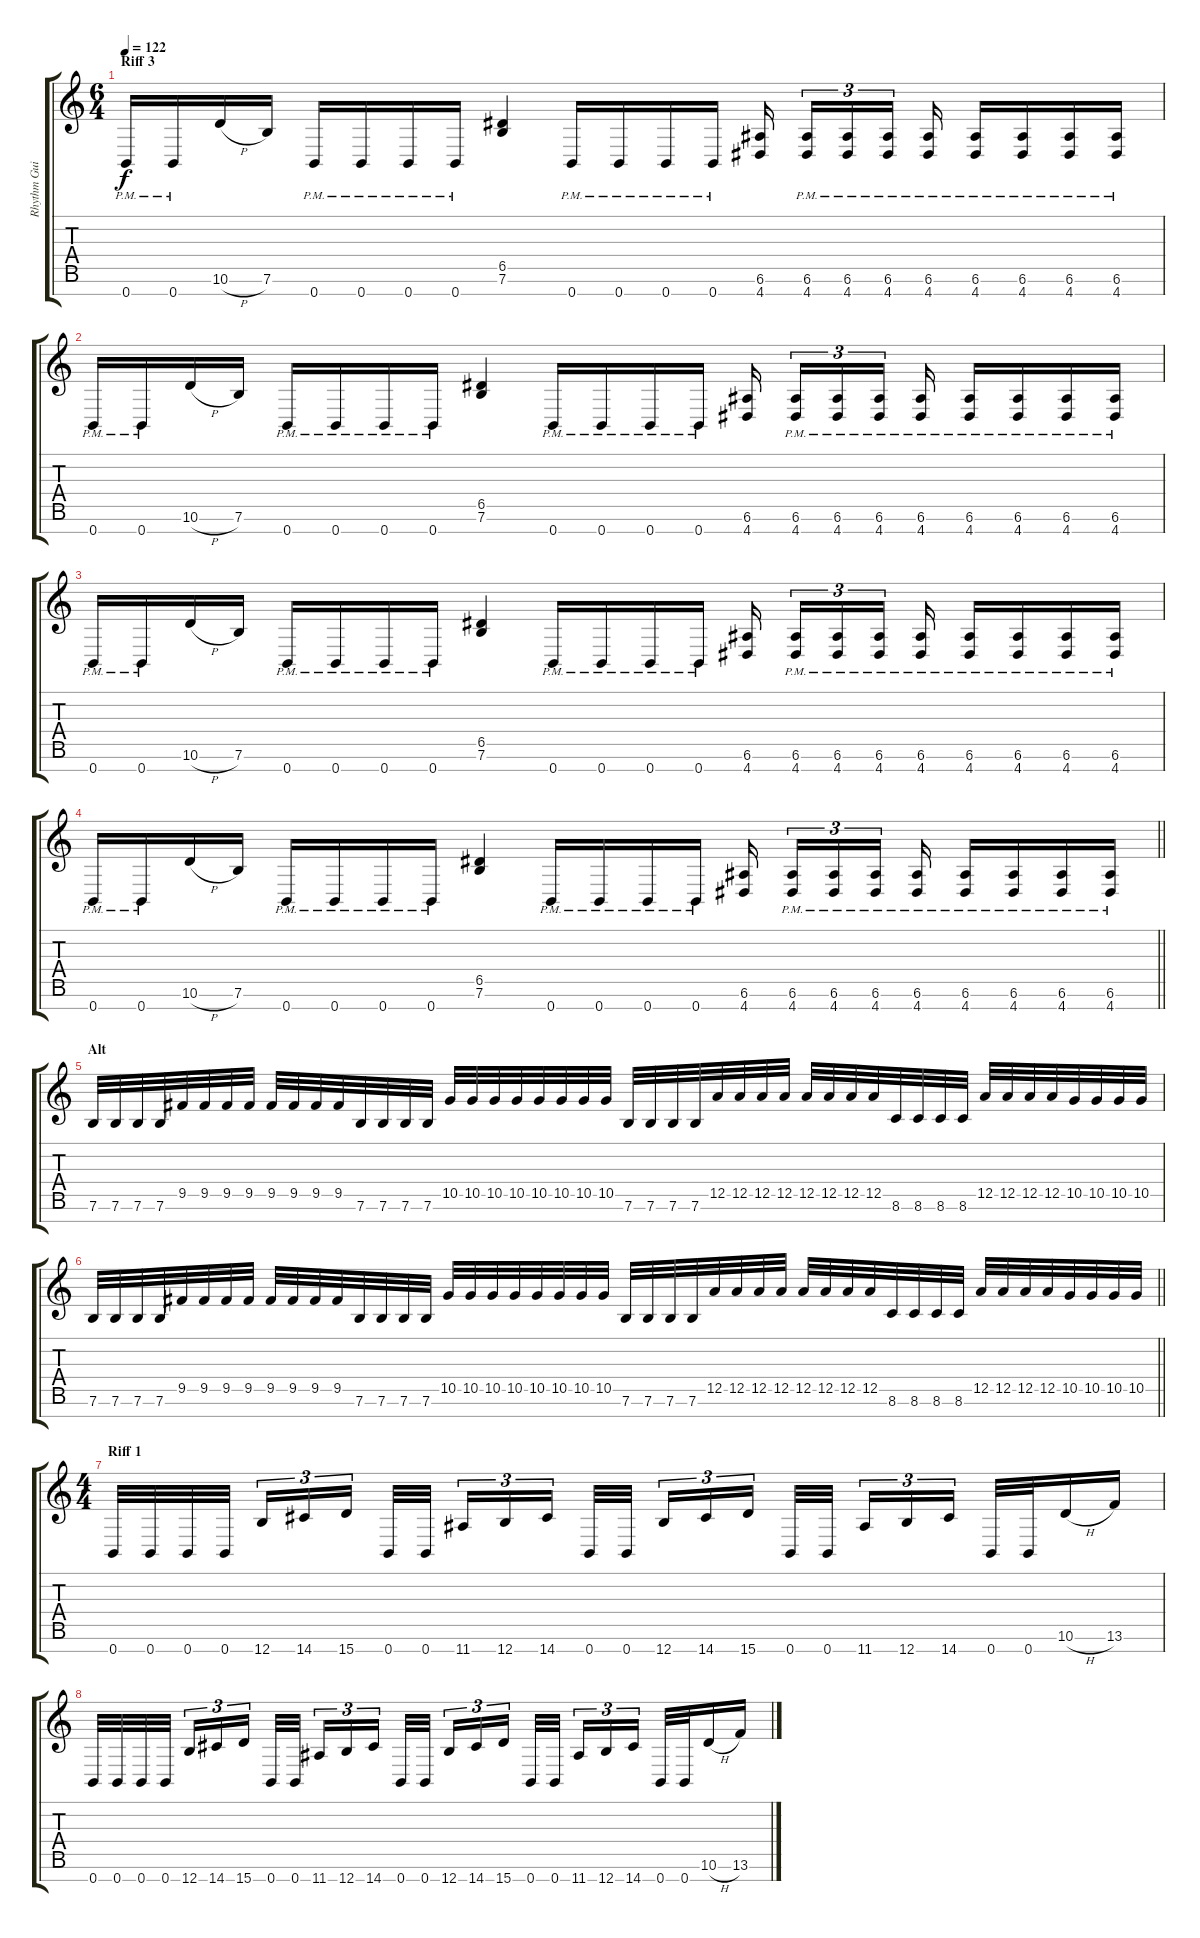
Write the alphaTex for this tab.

\track ("Rhythm Guitar 1" "Rhythm Gui") {instrument distortionguitar}
\staff {score tabs}
\tuning (E4 B3 G3 D3 A2 E2 B1) {hide}
\ts (6 4)
\section ("" "Riff 3")
\tempo 122
\clef g2
\ks c
0.7{pm}.16{dy f} 0.7{pm}.16 10.6{h}.16 7.6.16 0.7{pm}.16 0.7{pm}.16 0.7{pm}.16 0.7{pm}.16 (6.5 7.6).4 0.7{pm}.16 0.7{pm}.16 0.7{pm}.16 0.7{pm}.16 (6.6 4.7).16{beam splitsecondary} (6.6{pm} 4.7{pm}).16{tu (3 2)} (6.6{pm} 4.7{pm}).16{tu (3 2)} (6.6{pm} 4.7{pm}).16{tu (3 2) beam splitsecondary} (6.6{pm} 4.7{pm}).16 (6.6{pm} 4.7{pm}).16 (6.6{pm} 4.7{pm}).16 (6.6{pm} 4.7{pm}).16 (6.6{pm} 4.7{pm}).16 |
0.7{pm}.16 0.7{pm}.16 10.6{h}.16 7.6.16 0.7{pm}.16 0.7{pm}.16 0.7{pm}.16 0.7{pm}.16 (6.5 7.6).4 0.7{pm}.16 0.7{pm}.16 0.7{pm}.16 0.7{pm}.16 (6.6 4.7).16{beam splitsecondary} (6.6{pm} 4.7{pm}).16{tu (3 2)} (6.6{pm} 4.7{pm}).16{tu (3 2)} (6.6{pm} 4.7{pm}).16{tu (3 2) beam splitsecondary} (6.6{pm} 4.7{pm}).16 (6.6{pm} 4.7{pm}).16 (6.6{pm} 4.7{pm}).16 (6.6{pm} 4.7{pm}).16 (6.6{pm} 4.7{pm}).16 |
0.7{pm}.16 0.7{pm}.16 10.6{h}.16 7.6.16 0.7{pm}.16 0.7{pm}.16 0.7{pm}.16 0.7{pm}.16 (6.5 7.6).4 0.7{pm}.16 0.7{pm}.16 0.7{pm}.16 0.7{pm}.16 (6.6 4.7).16{beam splitsecondary} (6.6{pm} 4.7{pm}).16{tu (3 2)} (6.6{pm} 4.7{pm}).16{tu (3 2)} (6.6{pm} 4.7{pm}).16{tu (3 2) beam splitsecondary} (6.6{pm} 4.7{pm}).16 (6.6{pm} 4.7{pm}).16 (6.6{pm} 4.7{pm}).16 (6.6{pm} 4.7{pm}).16 (6.6{pm} 4.7{pm}).16 |
\barLineRight lightlight
0.7{pm}.16 0.7{pm}.16 10.6{h}.16 7.6.16 0.7{pm}.16 0.7{pm}.16 0.7{pm}.16 0.7{pm}.16 (6.5 7.6).4 0.7{pm}.16 0.7{pm}.16 0.7{pm}.16 0.7{pm}.16 (6.6 4.7).16{beam splitsecondary} (6.6{pm} 4.7{pm}).16{tu (3 2)} (6.6{pm} 4.7{pm}).16{tu (3 2)} (6.6{pm} 4.7{pm}).16{tu (3 2) beam splitsecondary} (6.6{pm} 4.7{pm}).16 (6.6{pm} 4.7{pm}).16 (6.6{pm} 4.7{pm}).16 (6.6{pm} 4.7{pm}).16 (6.6{pm} 4.7{pm}).16 |
\section ("" "Alt")
7.6.32 7.6.32 7.6.32 7.6.32 9.5.32 9.5.32 9.5.32 9.5.32 9.5.32 9.5.32 9.5.32 9.5.32 7.6.32 7.6.32 7.6.32 7.6.32 10.5.32 10.5.32 10.5.32 10.5.32 10.5.32 10.5.32 10.5.32 10.5.32 7.6.32 7.6.32 7.6.32 7.6.32 12.5.32 12.5.32 12.5.32 12.5.32 12.5.32 12.5.32 12.5.32 12.5.32 8.6.32 8.6.32 8.6.32 8.6.32 12.5.32 12.5.32 12.5.32 12.5.32 10.5.32 10.5.32 10.5.32 10.5.32 |
\barLineRight lightlight
7.6.32 7.6.32 7.6.32 7.6.32 9.5.32 9.5.32 9.5.32 9.5.32 9.5.32 9.5.32 9.5.32 9.5.32 7.6.32 7.6.32 7.6.32 7.6.32 10.5.32 10.5.32 10.5.32 10.5.32 10.5.32 10.5.32 10.5.32 10.5.32 7.6.32 7.6.32 7.6.32 7.6.32 12.5.32 12.5.32 12.5.32 12.5.32 12.5.32 12.5.32 12.5.32 12.5.32 8.6.32 8.6.32 8.6.32 8.6.32 12.5.32 12.5.32 12.5.32 12.5.32 10.5.32 10.5.32 10.5.32 10.5.32 |
\ts (4 4)
\section ("" "Riff 1")
0.7.32 0.7.32 0.7.32 0.7.32{beam splitsecondary} 12.7.16{tu (3 2)} 14.7.16{tu (3 2)} 15.7.16{tu (3 2)} 0.7.32 0.7.32{beam splitsecondary} 11.7.16{tu (3 2)} 12.7.16{tu (3 2)} 14.7.16{tu (3 2) beam splitsecondary} 0.7.32 0.7.32 12.7.16{tu (3 2)} 14.7.16{tu (3 2)} 15.7.16{tu (3 2) beam splitsecondary} 0.7.32 0.7.32{beam splitsecondary} 11.7.16{tu (3 2)} 12.7.16{tu (3 2)} 14.7.16{tu (3 2) beam splitsecondary} 0.7.32 0.7.32 10.6{h}.16 13.6.16 |
0.7.32 0.7.32 0.7.32 0.7.32{beam splitsecondary} 12.7.16{tu (3 2)} 14.7.16{tu (3 2)} 15.7.16{tu (3 2)} 0.7.32 0.7.32{beam splitsecondary} 11.7.16{tu (3 2)} 12.7.16{tu (3 2)} 14.7.16{tu (3 2) beam splitsecondary} 0.7.32 0.7.32 12.7.16{tu (3 2)} 14.7.16{tu (3 2)} 15.7.16{tu (3 2) beam splitsecondary} 0.7.32 0.7.32{beam splitsecondary} 11.7.16{tu (3 2)} 12.7.16{tu (3 2)} 14.7.16{tu (3 2) beam splitsecondary} 0.7.32 0.7.32 10.6{h}.16 13.6.16
